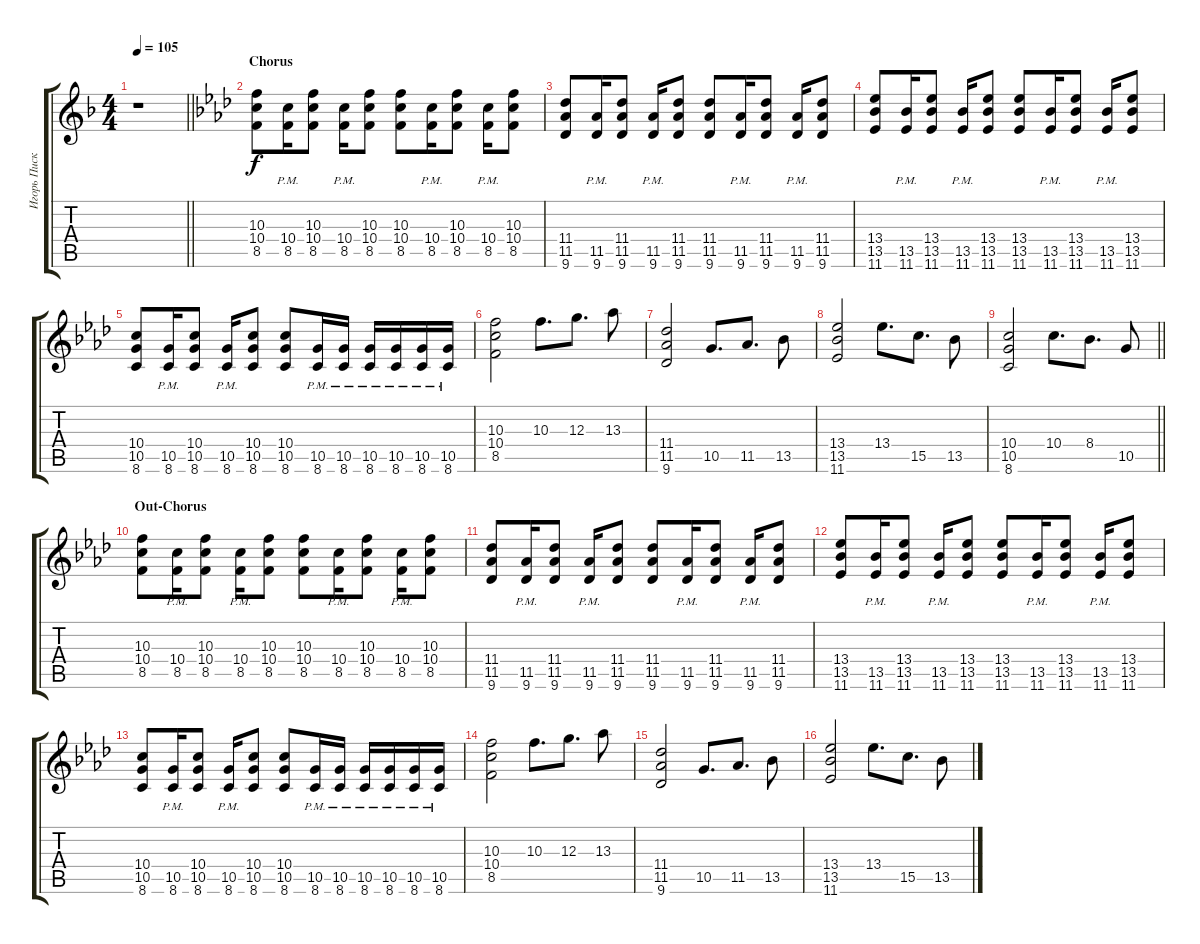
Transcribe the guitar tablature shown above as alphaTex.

\track ("Игорь Пискарев" "Игорь Писк") {instrument distortionguitar}
\staff {score tabs}
\tuning (E4 B3 G3 D3 A2 E2) {hide}
\ts (4 4)
\tempo 105
\clef g2
\barLineRight lightlight
\ks f
r.1{dy f} |
\section ("" "Chorus")
\ks ab
(10.3 10.4 8.5).8{balance 16 instrument distortionguitar} (10.4{pm} 8.5{pm}).16 (10.3 10.4 8.5).8 (10.4{pm} 8.5{pm}).16 (10.3 10.4 8.5).8 (10.3 10.4 8.5).8 (10.4{pm} 8.5{pm}).16 (10.3 10.4 8.5).8 (10.4{pm} 8.5{pm}).16 (10.3 10.4 8.5).8 |
(11.4 11.5 9.6).8 (11.5{pm} 9.6{pm}).16 (11.4 11.5 9.6).8 (11.5{pm} 9.6{pm}).16 (11.4 11.5 9.6).8 (11.4 11.5 9.6).8 (11.5{pm} 9.6{pm}).16 (11.4 11.5 9.6).8 (11.5{pm} 9.6{pm}).16 (11.4 11.5 9.6).8 |
(13.4 13.5 11.6).8 (13.5{pm} 11.6{pm}).16 (13.4 13.5 11.6).8 (13.5{pm} 11.6{pm}).16 (13.4 13.5 11.6).8 (13.4 13.5 11.6).8 (13.5{pm} 11.6{pm}).16 (13.4 13.5 11.6).8 (13.5{pm} 11.6{pm}).16 (13.4 13.5 11.6).8 |
(10.4 10.5 8.6).8 (10.5{pm} 8.6{pm}).16 (10.4 10.5 8.6).8 (10.5{pm} 8.6{pm}).16 (10.4 10.5 8.6).8 (10.4 10.5 8.6).8 (10.5{pm} 8.6{pm}).16 (10.5{pm} 8.6{pm}).16 (10.5{pm} 8.6{pm}).16 (10.5{pm} 8.6{pm}).16 (10.5{pm} 8.6{pm}).16 (10.5{pm} 8.6{pm}).16 |
(10.3 10.4 8.5).2 10.3.8{d} 12.3.8{d} 13.3.8 |
(11.4 11.5 9.6).2 10.5.8{d} 11.5.8{d} 13.5.8 |
(13.4 13.5 11.6).2 13.4.8{d} 15.5.8{d} 13.5.8 |
\barLineRight lightlight
(10.4 10.5 8.6).2 10.4.8{d} 8.4.8{d} 10.5.8 |
\section ("" "Out-Chorus")
(10.3 10.4 8.5).8{balance 16} (10.4{pm} 8.5{pm}).16 (10.3 10.4 8.5).8 (10.4{pm} 8.5{pm}).16 (10.3 10.4 8.5).8 (10.3 10.4 8.5).8 (10.4{pm} 8.5{pm}).16 (10.3 10.4 8.5).8 (10.4{pm} 8.5{pm}).16 (10.3 10.4 8.5).8 |
(11.4 11.5 9.6).8 (11.5{pm} 9.6{pm}).16 (11.4 11.5 9.6).8 (11.5{pm} 9.6{pm}).16 (11.4 11.5 9.6).8 (11.4 11.5 9.6).8 (11.5{pm} 9.6{pm}).16 (11.4 11.5 9.6).8 (11.5{pm} 9.6{pm}).16 (11.4 11.5 9.6).8 |
(13.4 13.5 11.6).8 (13.5{pm} 11.6{pm}).16 (13.4 13.5 11.6).8 (13.5{pm} 11.6{pm}).16 (13.4 13.5 11.6).8 (13.4 13.5 11.6).8 (13.5{pm} 11.6{pm}).16 (13.4 13.5 11.6).8 (13.5{pm} 11.6{pm}).16 (13.4 13.5 11.6).8 |
(10.4 10.5 8.6).8 (10.5{pm} 8.6{pm}).16 (10.4 10.5 8.6).8 (10.5{pm} 8.6{pm}).16 (10.4 10.5 8.6).8 (10.4 10.5 8.6).8 (10.5{pm} 8.6{pm}).16 (10.5{pm} 8.6{pm}).16 (10.5{pm} 8.6{pm}).16 (10.5{pm} 8.6{pm}).16 (10.5{pm} 8.6{pm}).16 (10.5{pm} 8.6{pm}).16 |
(10.3 10.4 8.5).2 10.3.8{d} 12.3.8{d} 13.3.8 |
(11.4 11.5 9.6).2 10.5.8{d} 11.5.8{d} 13.5.8 |
(13.4 13.5 11.6).2 13.4.8{d} 15.5.8{d} 13.5.8
